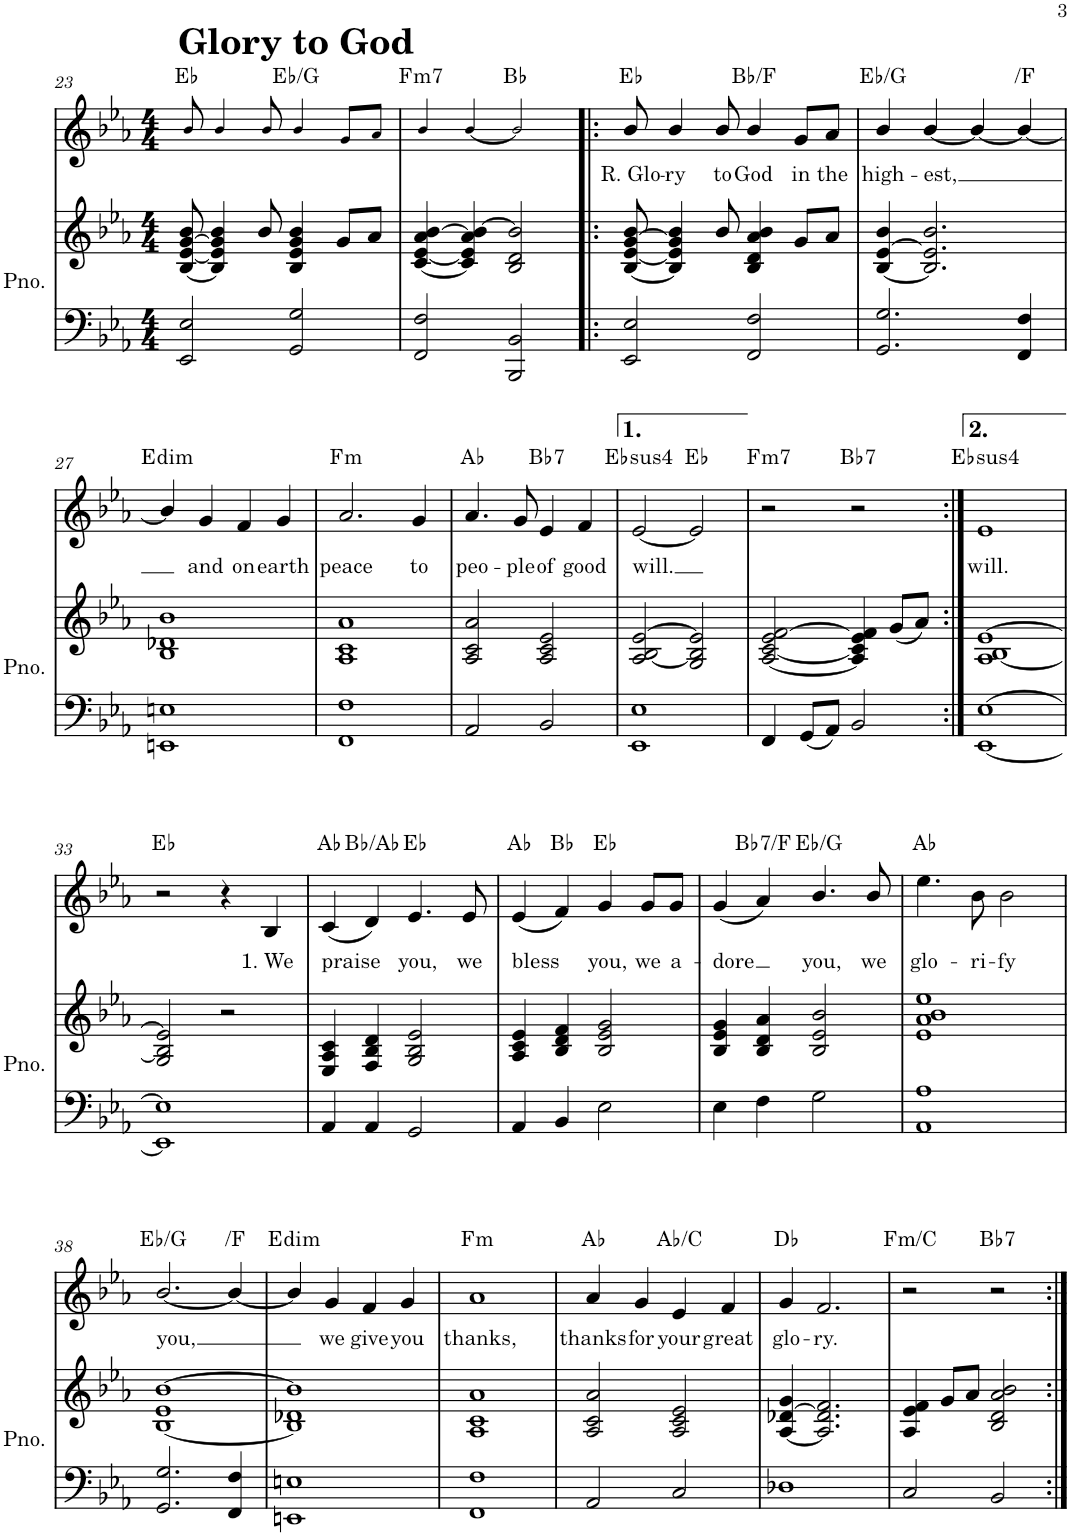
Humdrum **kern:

**kern	**kern	**kern	**text	**harte
*part2	*part2	*part1	*part1	*part1
*staff3	*staff2	*staff1	*staff1	*
*I"Piano	*	*I"Piano	*	*
*I'Pno.	*	*I'Pno	*	*
!!LO:PB:g=z
*clefF4	*clefG2	*clefG2	*	*
*k[b-e-a-]	*k[b-e-a-]	*k[b-e-a-]	*	*
*M4/4	*M4/4	*M4/4	*	*
=23	=23	=23	=23	=23
!	!	!LO:TX:a:B:t=Glory to God	!	!
2EE-/ 2E-/	[8B-/ [8e-/ [8g/ 8b-/	8b-!/	.	Eb:maj
.	4B-/] 4e-/] 4g/] 4b-/	4b-!/	.	.
.	8b-/	8b-!/	.	.
2GG/ 2G/	4B-/ 4e-/ 4g/ 4b-/	4b-!/	.	Eb:maj/3
.	8g/L	8g!/L	.	.
.	8a-/J	8a-!/J	.	.
=24	=24	=24	=24	=24
!	!	!	!	!LO:H:kt=m7
2FF/ 2F/	[4c/ [4e-/ [4a-/ 4b-/	4b-!/	.	F:min7
.	4c/] 4e-/] 4a-/] [4b-/	[4b-!/	.	.
2BBB-/ 2BB-/	2B-/ 2d/ 2b-/]	2b-!/]	.	Bb:maj
=25!|:	=25!|:	=25!|:	=25!|:	=25!|:
!	!	!	!LO:LY:b	!
2EE-/ 2E-/	[8B-/ [8e-/ [8g/ 8b-/	8b-/	R. Glo-	Eb:maj
!	!	!	!LO:LY:b	!
.	4B-/] 4e-/] 4g/] 4b-/	4b-/	-ry	.
!	!	!	!LO:LY:b	!
.	8b-/	8b-/	to	.
!	!	!	!LO:LY:b	!
2FF/ 2F/	4B-/ 4d/ 4a-/ 4b-/	4b-/	God	Bb:maj/5
!	!	!	!LO:LY:b	!
.	8g/L	8g/L	in	.
!	!	!	!LO:LY:b	!
.	8a-/J	8a-/J	the	.
=26	=26	=26	=26	=26
!	!	!	!LO:LY:b	!
2.GG/ 2.G/	[4B-/ [4e-/ 4b-/	4b-/	high-	Eb:maj/3
!	!	!	!LO:LY:b	!
.	2.B-/] 2.e-/] 2.b-/	[4b-/	-est,	.
.	.	4b-/_	.	.
!	!	!	!	!LO:H:kt=N.C.
4FF/ 4F/	.	4b-/_	.	N
!!LO:LB:g=z
=27	=27	=27	=27	=27
!	!	!	!	!LO:H:kt=dim
1EEn 1En	1B- 1d-X 1b-	4b-/]	.	E:dim
!	!	!	!LO:LY:b	!
.	.	4g/	and	.
!	!	!	!LO:LY:b	!
.	.	4f/	on	.
!	!	!	!LO:LY:b	!
.	.	4g/	earth	.
=28	=28	=28	=28	=28
!	!	!	!LO:LY:b	!LO:H:kt=m
1FF 1F	1A- 1c 1a-	2.a-/	peace	F:min
!	!	!	!LO:LY:b	!
.	.	4g/	to	.
=29	=29	=29	=29	=29
!	!	!	!LO:LY:b	!
2AA-/	2A-/ 2c/ 2a-/	4.a-/	peo-	Ab:maj
!	!	!	!LO:LY:b	!
.	.	8g/	-ple	.
!	!	!	!LO:LY:b	!LO:H:kt=7
2BB-/	2A-/ 2c/ 2e-/	4e-/	of	Bb:7
!	!	!	!LO:LY:b	!
.	.	4f/	good	.
=30	=30	=30	=30	=30
!	!	!	!LO:LY:b	!LO:H:kt=4
1EE- 1E-	2A-/ [2B-/ [2e-/	[2e-/	will.	Eb:sus4
.	2G/ 2B-/] 2e-/]	2e-/]	.	Eb:maj
=31	=31	=31	=31	=31
!	!	!	!	!LO:H:kt=m7
4FF/	[2A-/ [2c/ [2e-/ 2f/	2r	.	F:min7
8GG/L	.	.	.	.
8AA-/J	.	.	.	.
!	!	!	!	!LO:H:kt=7
2BB-/	4A-/] 4c/] 4e-/] 4f/	2r	.	Bb:7
.	(8g/L	.	.	.
.	8a-/J)	.	.	.
=32:|!	=32:|!	=32:|!	=32:|!	=32:|!
!	!	!	!LO:LY:b	!LO:H:kt=4
[1EE- [1E-	1A- [1B- [1e-	1e-	will.	Eb:sus4
!!LO:LB:g=z
=33	=33	=33	=33	=33
1EE-] 1E-]	2G/ 2B-/] 2e-/]	2r	.	Eb:maj
.	2r	4r	.	.
!	!	!	!LO:LY:b	!
.	.	4B-/	1. We	.
=34	=34	=34	=34	=34
!	!	!	!LO:LY:b	!
4AA-/	4E-/ 4A-/ 4c/	(4c/	praise	Ab:maj
4AA-/	4F/ 4B-/ 4d/	4d/)	.	Bb:maj/b7
!	!	!	!LO:LY:b	!
2GG/	2G/ 2B-/ 2e-/	4.e-/	you,	Eb:maj
!	!	!	!LO:LY:b	!
.	.	8e-/	we	.
=35	=35	=35	=35	=35
!	!	!	!LO:LY:b	!
4AA-/	4A-/ 4c/ 4e-/	(4e-/	bless	Ab:maj
4BB-/	4B-/ 4d/ 4f/	4f/)	.	Bb:maj
!	!	!	!LO:LY:b	!
2E-\	2B-/ 2e-/ 2g/	4g/	you,	Eb:maj
!	!	!	!LO:LY:b	!
.	.	8g/L	we	.
!	!	!	!LO:LY:b	!
.	.	8g/J	a-	.
=36	=36	=36	=36	=36
!	!	!	!LO:LY:b	!
4E-\	4B-/ 4e-/ 4g/	(4g/	-dore	.
!	!	!	!	!LO:H:kt=7
4F\	4B-/ 4d/ 4a-/	4a-/)	.	Bb:7/5
!	!	!	!LO:LY:b	!
2G\	2B-/ 2e-/ 2b-/	4.b-/	you,	Eb:maj/3
!	!	!	!LO:LY:b	!
.	.	8b-/	we	.
=37	=37	=37	=37	=37
!	!	!	!LO:LY:b	!
1AA- 1A-	1e- 1a- 1b- 1ee-	4.ee-\	glo-	Ab:maj
!	!	!	!LO:LY:b	!
.	.	8b-\	-ri-	.
!	!	!	!LO:LY:b	!
.	.	2b-\	-fy	.
!!LO:LB:g=z
=38	=38	=38	=38	=38
!	!	!	!LO:LY:b	!
2.GG/ 2.G/	[1B- 1e- [1b-	[2.b-/	you,	Eb:maj/3
!	!	!	!	!LO:H:kt=N.C.
4FF/ 4F/	.	4b-/_	.	N
=39	=39	=39	=39	=39
!	!	!	!	!LO:H:kt=dim
1EEn 1En	1B-] 1d-X 1b-]	4b-/]	.	E:dim
!	!	!	!LO:LY:b	!
.	.	4g/	we	.
!	!	!	!LO:LY:b	!
.	.	4f/	give	.
!	!	!	!LO:LY:b	!
.	.	4g/	you	.
=40	=40	=40	=40	=40
!	!	!	!LO:LY:b	!LO:H:kt=m
1FF 1F	1A- 1c 1a-	1a-	thanks,	F:min
=41	=41	=41	=41	=41
!	!	!	!LO:LY:b	!
2AA-/	2A-/ 2c/ 2a-/	4a-/	thanks	Ab:maj
!	!	!	!LO:LY:b	!
.	.	4g/	for	.
!	!	!	!LO:LY:b	!
2C/	2A-/ 2c/ 2e-/	4e-/	your	Ab:maj/3
!	!	!	!LO:LY:b	!
.	.	4f/	great	.
=42	=42	=42	=42	=42
!	!	!	!LO:LY:b	!
1D-X	[4A-/ [4d-X/ 4g/	4g/	glo-	Db:maj
!	!	!	!LO:LY:b	!
.	2.A-/] 2.d-/] 2.f/	2.f/	-ry.	.
=43	=43	=43	=43	=43
!	!	!	!	!LO:H:kt=m
2C/	4A-/ 4e-/ 4f/	2r	.	F:min/5
.	8g/L	.	.	.
.	8a-/J	.	.	.
!	!	!	!	!LO:H:kt=7
2BB-/	2B-/ 2d/ 2a-/ 2b-/	2r	.	Bb:7
=:|!	=:|!	=:|!	=:|!	=:|!
*-	*-	*-	*-	*-
